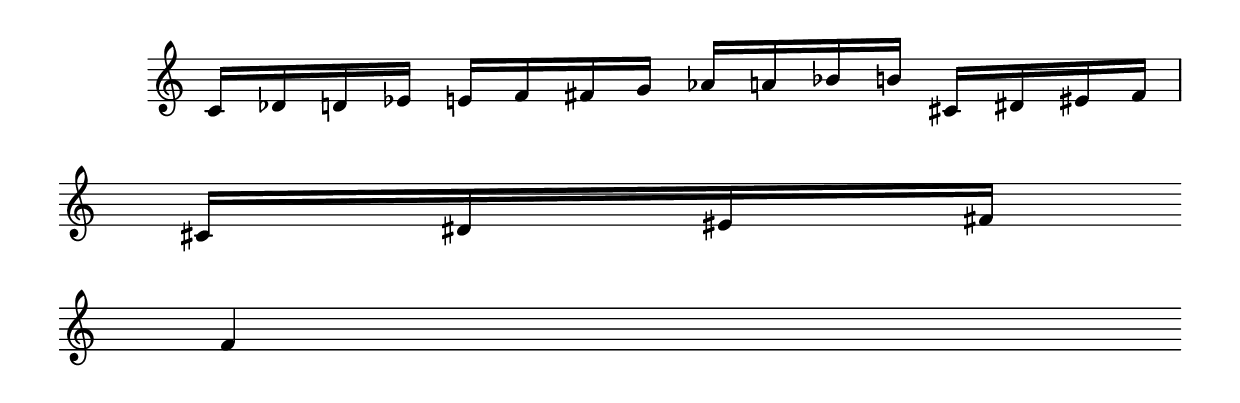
#(ly:set-option 'midi-extension "mid")
\version "2.12.3"
\include "english.ly"
\header{


}
%{

%}
melody = {
\once \override Staff.TimeSignature #'stencil = ##f
\clef treble
\key c \major


 c'16[ df'16 d'16 ef'16] e'16[ f'16 fs'16 g'16] af'16[ a'16 bf'16 b'16] cs'16[ ds'16 es'16 fs'16] \bar "|"  \break
\grace s64 cs'16[ ds'16 es'16 fs'16] \break
\grace s64 fs'4 \break

}


text = \lyricmode {
                     
}

\score{

<<
\new Voice = "one" {
\melody
}
\new Lyrics \lyricsto "one" \text
>>
\layout {
\context {
\Score
\remove "Bar_number_engraver"
}
}
\midi {
\context {
\Score
tempoWholesPerMinute = #(ly:make-moment 200 4)
}
}
}